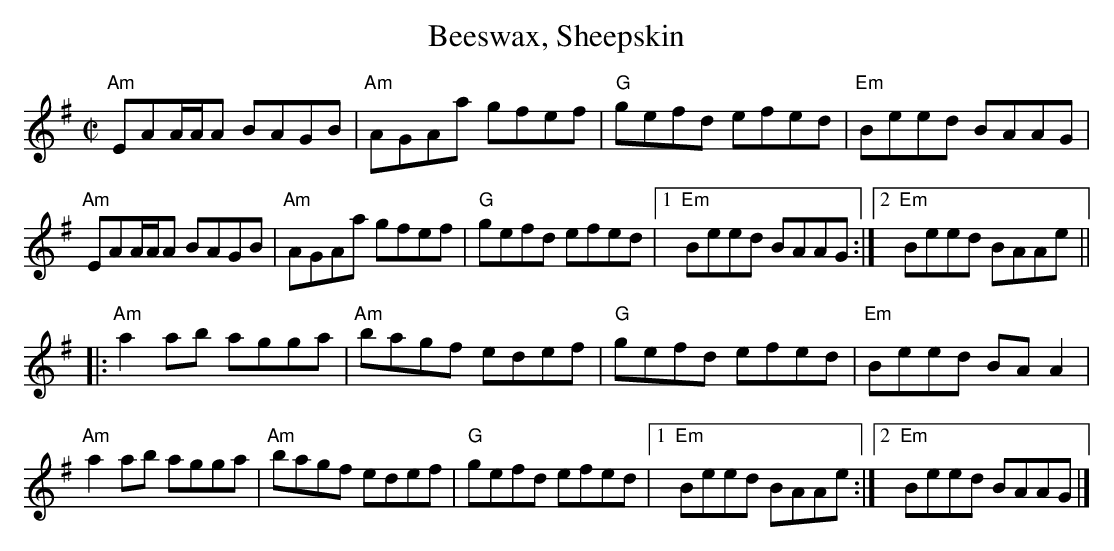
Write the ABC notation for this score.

X:1
T:Beeswax, Sheepskin
M:C|
L:1/8
K:G
"Am"EAA/2A/2A BAGB |"Am"AGAa gfef |"G"gefd efed |"Em"Beed BAAG |
"Am"EAA/2A/2A BAGB |"Am"AGAa gfef |"G"gefd efed |1"Em"Beed BAAG :|2"Em"Beed BAAe||
|:"Am"a2ab agga |"Am"bagf edef |"G"gefd efed |"Em"Beed BAA2 |
"Am"a2ab agga |"Am"bagf edef |"G"gefd efed |1"Em"Beed BAAe:|2"Em"Beed BAAG|]
